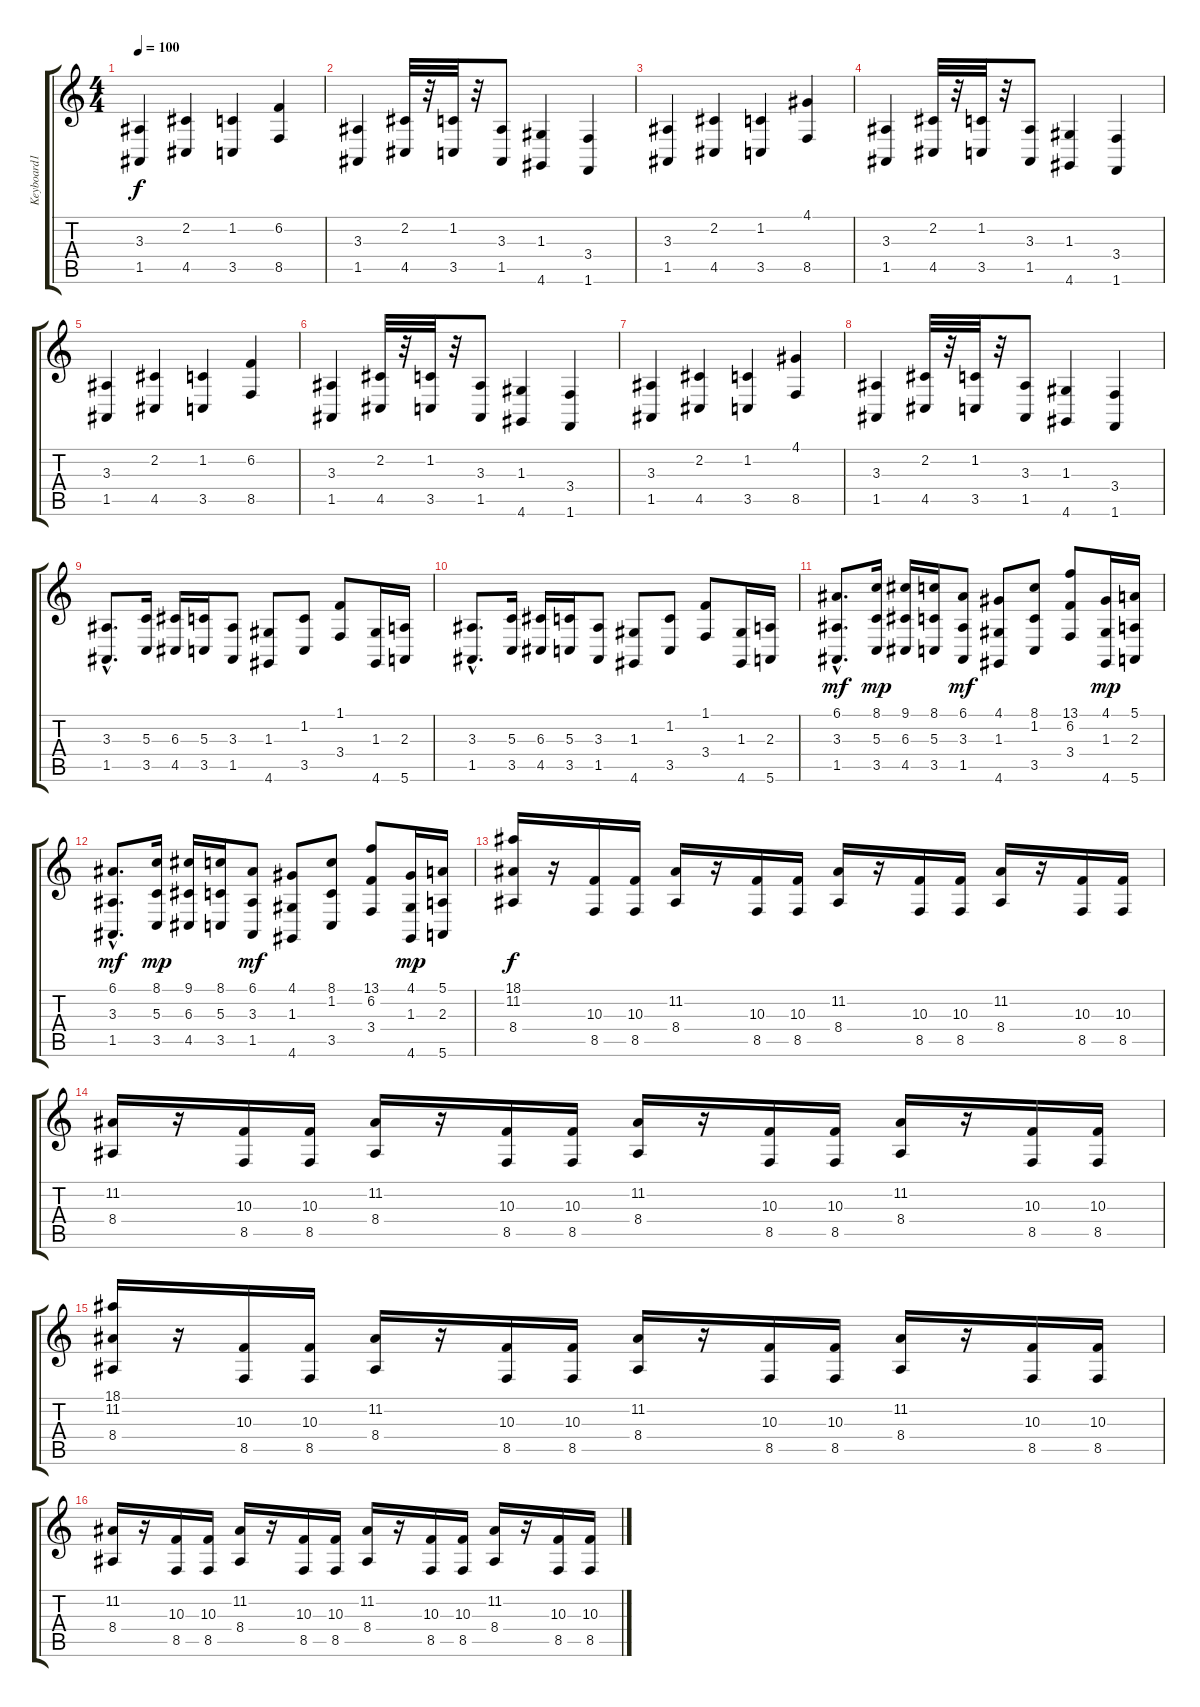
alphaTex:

\track ("Keyboard1" "Keyboard1") {instrument brasssection}
\staff {score tabs}
\tuning (E4 B3 G3 D3 A2 E2) {hide}
\ts (4 4)
\tempo 100
\clef g2
\ks c
(3.3 1.5).4{dy f instrument brasssection} (2.2 4.5).4 (1.2 3.5).4 (6.2 8.5).4 |
(3.3 1.5).4 (2.2 4.5).32 r.32 (1.2 3.5).32 r.32 (3.3 1.5).8 (1.3 4.6).4 (3.4 1.6).4 |
(3.3 1.5).4 (2.2 4.5).4 (1.2 3.5).4 (4.1 8.5).4 |
(3.3 1.5).4 (2.2 4.5).32 r.32 (1.2 3.5).32 r.32 (3.3 1.5).8 (1.3 4.6).4 (3.4 1.6).4 |
(3.3 1.5).4 (2.2 4.5).4 (1.2 3.5).4 (6.2 8.5).4 |
(3.3 1.5).4 (2.2 4.5).32 r.32 (1.2 3.5).32 r.32 (3.3 1.5).8 (1.3 4.6).4 (3.4 1.6).4 |
(3.3 1.5).4 (2.2 4.5).4 (1.2 3.5).4 (4.1 8.5).4 |
(3.3 1.5).4 (2.2 4.5).32 r.32 (1.2 3.5).32 r.32 (3.3 1.5).8 (1.3 4.6).4 (3.4 1.6).4 |
(3.3{hac} 1.5{hac}).8{d} (5.3 3.5).16 (6.3 4.5).16 (5.3 3.5).16 (3.3 1.5).8 (1.3 4.6).8 (1.2 3.5).8 (1.1 3.4).8 (1.3 4.6).16 (2.3 5.6).16 |
(3.3{hac} 1.5{hac}).8{d} (5.3 3.5).16 (6.3 4.5).16 (5.3 3.5).16 (3.3 1.5).8 (1.3 4.6).8 (1.2 3.5).8 (1.1 3.4).8 (1.3 4.6).16 (2.3 5.6).16 |
(6.1{hac} 3.3{hac} 1.5{hac}).8{d dy mf} (8.1 5.3 3.5).16{dy mp} (9.1 6.3 4.5).16 (8.1 5.3 3.5).16 (6.1 3.3 1.5).8{dy mf} (4.1 1.3 4.6).8 (8.1 1.2 3.5).8 (13.1 6.2 3.4).8 (4.1 1.3 4.6).16{dy mp} (5.1 2.3 5.6).16 |
(6.1{hac} 3.3{hac} 1.5{hac}).8{d dy mf} (8.1 5.3 3.5).16{dy mp} (9.1 6.3 4.5).16 (8.1 5.3 3.5).16 (6.1 3.3 1.5).8{dy mf} (4.1 1.3 4.6).8 (8.1 1.2 3.5).8 (13.1 6.2 3.4).8 (4.1 1.3 4.6).16{dy mp} (5.1 2.3 5.6).16 |
(18.1 11.2 8.4).16{dy f} r.16 (10.3 8.5).16 (10.3 8.5).16 (11.2 8.4).16 r.16 (10.3 8.5).16 (10.3 8.5).16 (11.2 8.4).16 r.16 (10.3 8.5).16 (10.3 8.5).16 (11.2 8.4).16 r.16 (10.3 8.5).16 (10.3 8.5).16 |
(11.2 8.4).16 r.16 (10.3 8.5).16 (10.3 8.5).16 (11.2 8.4).16 r.16 (10.3 8.5).16 (10.3 8.5).16 (11.2 8.4).16 r.16 (10.3 8.5).16 (10.3 8.5).16 (11.2 8.4).16 r.16 (10.3 8.5).16 (10.3 8.5).16 |
(18.1 11.2 8.4).16 r.16 (10.3 8.5).16 (10.3 8.5).16 (11.2 8.4).16 r.16 (10.3 8.5).16 (10.3 8.5).16 (11.2 8.4).16 r.16 (10.3 8.5).16 (10.3 8.5).16 (11.2 8.4).16 r.16 (10.3 8.5).16 (10.3 8.5).16 |
(11.2 8.4).16 r.16 (10.3 8.5).16 (10.3 8.5).16 (11.2 8.4).16 r.16 (10.3 8.5).16 (10.3 8.5).16 (11.2 8.4).16 r.16 (10.3 8.5).16 (10.3 8.5).16 (11.2 8.4).16 r.16 (10.3 8.5).16 (10.3 8.5).16
